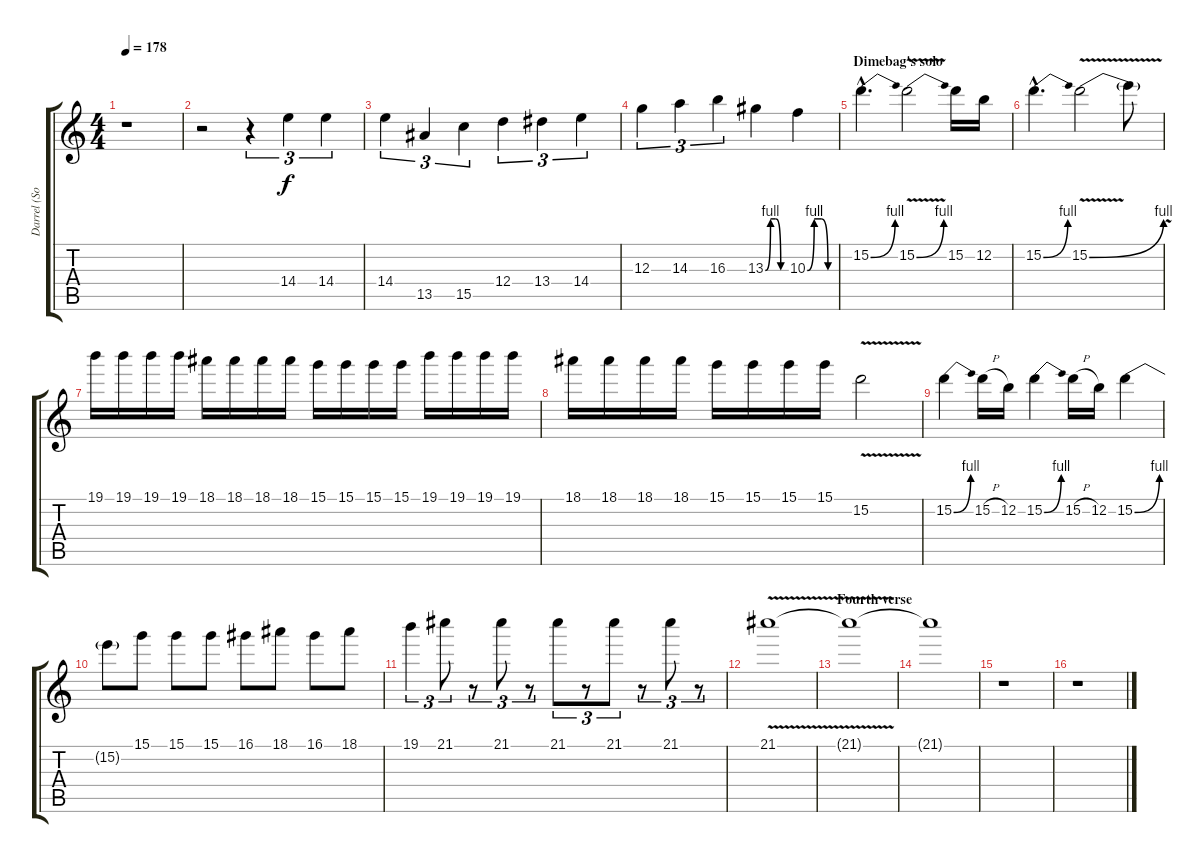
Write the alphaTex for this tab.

\track ("Darrel (Solo)" "Darrel (So") {instrument overdrivenguitar}
\staff {score tabs}
\tuning (E4 B3 G3 D3 A2 E2) {hide}
\ts (4 4)
\tempo 178
\clef g2
\ks c
r.1{dy mp} |
r.2{volume 15} r.4{tu (3 2)} 14.4.4{tu (3 2) dy f} 14.4.4{tu (3 2)} |
14.4.4{tu (3 2)} 13.5.4{tu (3 2)} 15.5.4{tu (3 2)} 12.4.4{tu (3 2)} 13.4.4{tu (3 2)} 14.4.4{tu (3 2)} |
12.3.4{tu (3 2)} 14.3.4{tu (3 2)} 16.3.4{tu (3 2)} 13.3{be (custom 0 0 15 4 30 4 45 0 60 0)}.4 10.3{be (custom 0 0 15 4 30 4 45 0 60 0)}.4 |
\section ("" "Dimebag's solo")
15.2{be (bend 0 0 60 4) hac}.4{d} 15.2{be (bend 0 0 60 4) v}.2 15.2.16 12.2.16 |
15.2{be (bend 0 0 60 4) hac}.4{d} 15.2{be (bend 0 0 60 4) v}.2 15.2{v t}.8 |
19.1.16 19.1.16 19.1.16 19.1.16 18.1.16 18.1.16 18.1.16 18.1.16 15.1.16 15.1.16 15.1.16 15.1.16 19.1.16 19.1.16 19.1.16 19.1.16 |
18.1.16 18.1.16 18.1.16 18.1.16 15.1.16 15.1.16 15.1.16 15.1.16 15.2{v}.2 |
15.2{be (bend 0 0 60 4)}.4 15.2{h}.16 12.2.16 15.2{be (bend 0 0 60 4)}.4 15.2{h}.16 12.2.16 15.2{be (bend 0 0 60 4)}.4 |
15.2{t}.8 15.1.8 15.1.8 15.1.8 16.1.8 18.1.8 16.1.8 18.1.8 |
19.1.4{tu (3 2)} 21.1.8{tu (3 2)} r.8{tu (3 2)} 21.1.8{tu (3 2)} r.8{tu (3 2)} 21.1.8{tu (3 2)} r.8{tu (3 2)} 21.1.8{tu (3 2)} r.8{tu (3 2)} 21.1.8{tu (3 2)} r.8{tu (3 2)} |
21.1{v}.1 |
\section ("" "Fourth verse")
21.1{t}.1{volume 0} |
21.1{t}.1 |
r.1 |
r.1
